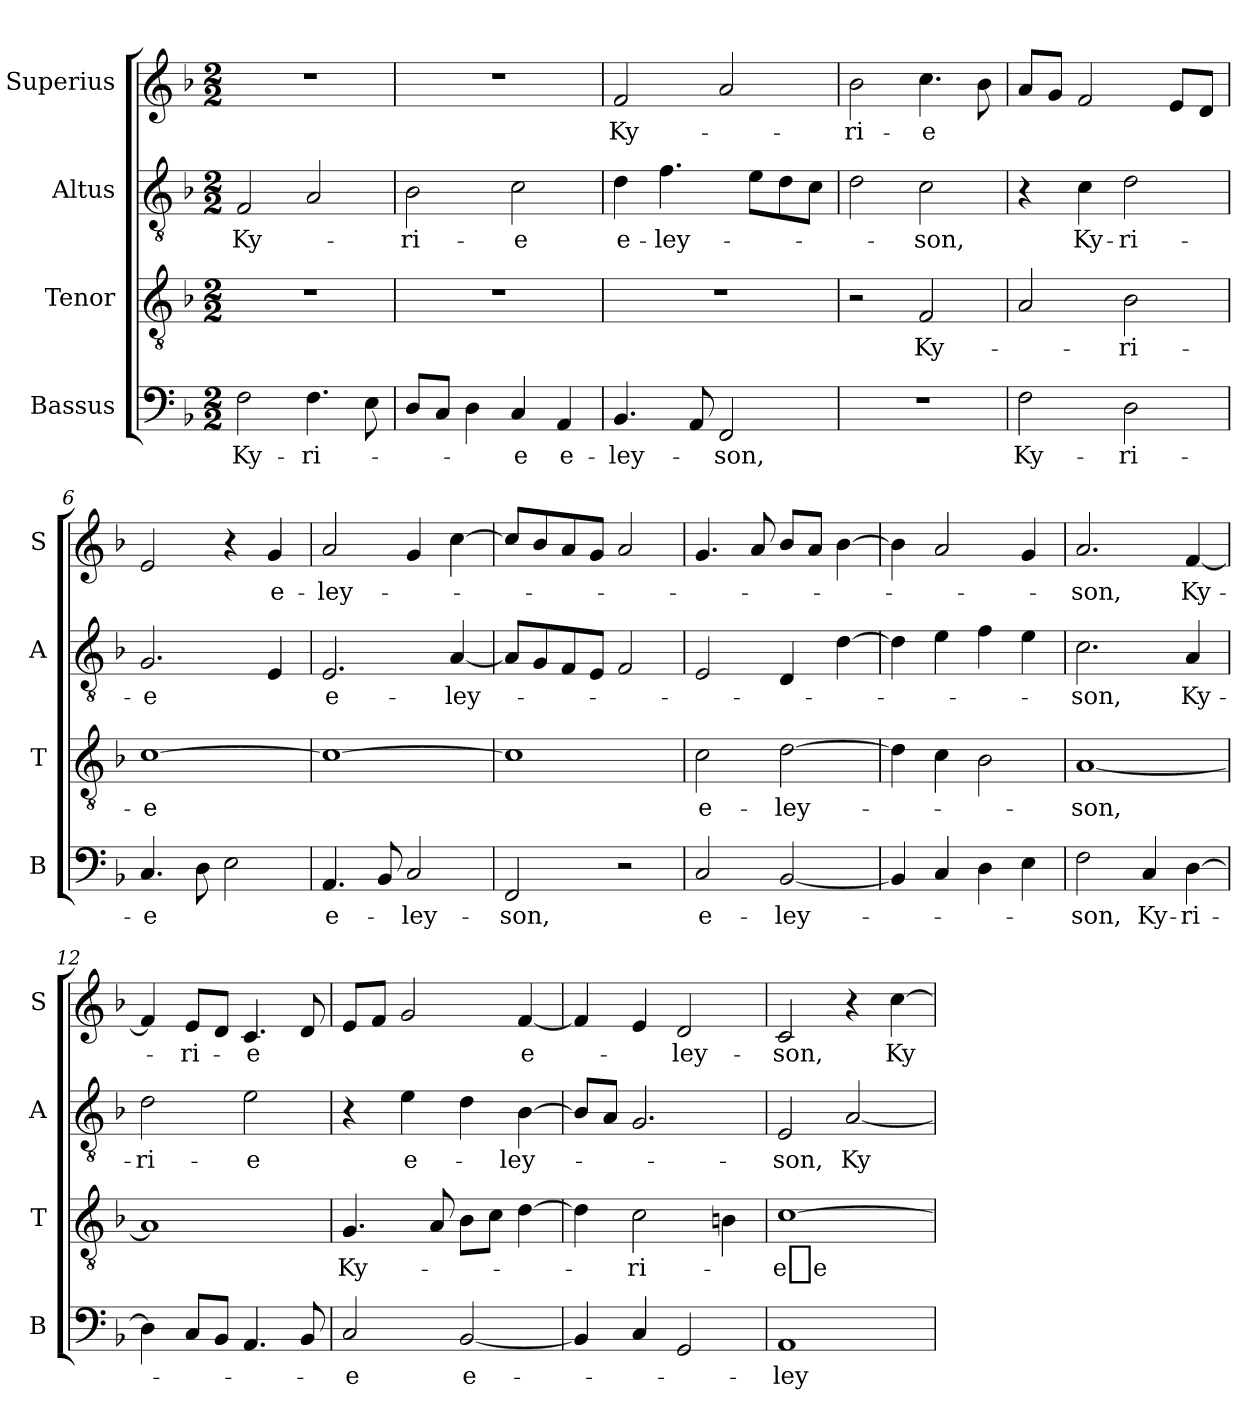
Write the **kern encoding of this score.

**kern	**text	**kern	**text	**kern	**text	**kern	**text
*part4	*part4	*part3	*part3	*part2	*part2	*part1	*part1
*staff4	*staff4	*staff3	*staff3	*staff2	*staff2	*staff1	*staff1
*I"Bassus	*	*I"Tenor	*	*I"Altus	*	*I"Superius	*
*I'B	*	*I'T	*	*I'A	*	*I'S	*
*clefF4	*	*clefGv2	*	*clefGv2	*	*clefG2	*
*k[b-]	*	*k[b-]	*	*k[b-]	*	*k[b-]	*
*M2/2	*	*M2/2	*	*M2/2	*	*M2/2	*
=1	=1	=1	=1	=1	=1	=1	=1
2F	Ky-	1r	.	2F	Ky-	1r	.
4.F	-ri-	.	.	2A	.	.	.
8E	.	.	.	.	.	.	.
=2	=2	=2	=2	=2	=2	=2	=2
8DL	.	1r	.	2B-	-ri-	1r	.
8CJ	.	.	.	.	.	.	.
4D	.	.	.	.	.	.	.
4C	-e	.	.	2c	-e	.	.
!	!LO:LY:i	!	!	!	!	!	!
4AA	e-	.	.	.	.	.	.
=3	=3	=3	=3	=3	=3	=3	=3
!	!LO:LY:i	!	!	!	!LO:LY:i	!	!
4.BB-	-ley-	1r	.	4d	e-	2f	Ky-
!	!	!	!	!	!LO:LY:i	!	!
.	.	.	.	4.f	-ley-	.	.
8AA	.	.	.	.	.	.	.
!	!LO:LY:i	!	!	!	!	!	!
2FF	-son,	.	.	.	.	2a	.
.	.	.	.	8eL	.	.	.
.	.	.	.	8d	.	.	.
.	.	.	.	8cJ	.	.	.
=4	=4	=4	=4	=4	=4	=4	=4
1r	.	2r	.	2d	.	2b-	-ri-
!	!	!	!	!	!LO:LY:i	!	!
.	.	2F	Ky-	2c	-son,	4.cc	-e
.	.	.	.	.	.	8b-	.
=5	=5	=5	=5	=5	=5	=5	=5
!	!LO:LY:i	!	!	!	!	!	!
2F	Ky-	2A	.	4r	.	8aL	.
.	.	.	.	.	.	8gJ	.
!	!	!	!	!	!LO:LY:i	!	!
.	.	.	.	4c	Ky-	2f	.
!	!LO:LY:i	!	!	!	!LO:LY:i	!	!
2D	-ri-	2B-	-ri-	2d	-ri-	.	.
.	.	.	.	.	.	8eL	.
.	.	.	.	.	.	8dJ	.
=6	=6	=6	=6	=6	=6	=6	=6
!	!LO:LY:i	!	!	!	!LO:LY:i	!	!
4.C	-e	[1c	-e	2.G	-e	2e	.
8D	.	.	.	.	.	.	.
2E	.	.	.	.	.	4r	.
!	!	!	!	!	!	!	!LO:LY:i
.	.	.	.	4E	.	4g	e-
=7	=7	=7	=7	=7	=7	=7	=7
!	!LO:LY:i	!	!	!	!LO:LY:i	!	!LO:LY:i
4.AA	e-	1c_	.	2.E	e-	2a	-ley-
8BB-	.	.	.	.	.	.	.
!	!LO:LY:i	!	!	!	!	!	!
2C	-ley-	.	.	.	.	4g	.
!	!	!	!	!	!LO:LY:i	!	!
.	.	.	.	[4A	-ley-	[4cc	.
=8	=8	=8	=8	=8	=8	=8	=8
!	!LO:LY:i	!	!	!	!	!	!
2FF	-son,	1c]	.	8AL]	.	8ccL]	.
.	.	.	.	8G	.	8b-	.
.	.	.	.	8F	.	8a	.
.	.	.	.	8EJ	.	8gJ	.
2r	.	.	.	2F	.	2a	.
=9	=9	=9	=9	=9	=9	=9	=9
!	!LO:LY:i	!	!LO:LY:i	!	!	!	!
2C	e-	2c	e-	2E	.	4.g	.
.	.	.	.	.	.	8a	.
!	!LO:LY:i	!	!LO:LY:i	!	!	!	!
[2BB-	-ley-	[2d	-ley-	4D	.	8b-L	.
.	.	.	.	.	.	8aJ	.
.	.	.	.	[4d	.	[4b-	.
=10	=10	=10	=10	=10	=10	=10	=10
4BB-]	.	4d]	.	4d]	.	4b-]	.
4C	.	4c	.	4e	.	2a	.
4D	.	2B-	.	4f	.	.	.
4E	.	.	.	4e	.	4g	.
=11	=11	=11	=11	=11	=11	=11	=11
!	!LO:LY:i	!	!LO:LY:i	!	!LO:LY:i	!	!LO:LY:i
2F	-son,	[1A	-son,	2.c	-son,	2.a	-son,
!	!LO:LY:i	!	!	!	!	!	!
4C	Ky-	.	.	.	.	.	.
!	!LO:LY:i	!	!	!	!LO:LY:i	!	!LO:LY:i
[4D	-ri-	.	.	4A	Ky-	[4f	Ky-
=12	=12	=12	=12	=12	=12	=12	=12
!	!	!	!	!	!LO:LY:i	!	!
4D]	.	1A]	.	2d	-ri-	4f]	.
!	!	!	!	!	!	!	!LO:LY:i
8CL	.	.	.	.	.	8eL	-ri-
8BB-J	.	.	.	.	.	8dJ	.
!	!	!	!	!	!LO:LY:i	!	!LO:LY:i
4.AA	.	.	.	2e	-e	4.c	-e
8BB-	.	.	.	.	.	8d	.
=13	=13	=13	=13	=13	=13	=13	=13
!	!LO:LY:i	!	!LO:LY:i	!	!	!	!
2C	-e	4.G	Ky-	4r	.	8eL	.
.	.	.	.	.	.	8fJ	.
!	!	!	!	!	!LO:LY:i	!	!
.	.	.	.	4e	e-	2g	.
.	.	8A	.	.	.	.	.
!	!LO:LY:i	!	!	!	!	!	!
[2BB-	e-	8B-L	.	4d	.	.	.
.	.	8cJ	.	.	.	.	.
!	!	!	!	!	!LO:LY:i	!	!LO:LY:i
.	.	[4d	.	[4B-	-ley-	[4f	e-
=14	=14	=14	=14	=14	=14	=14	=14
4BB-]	.	4d]	.	8B-L]	.	4f]	.
.	.	.	.	8AJ	.	.	.
!	!	!	!LO:LY:i	!	!	!	!
4C	.	2c	-ri-	2.G	.	4e	.
!	!	!	!	!	!	!	!LO:LY:i
2GG	.	.	.	.	.	2d	-ley-
.	.	4Bn	.	.	.	.	.
=15	=15	=15	=15	=15	=15	=15	=15
!	!LO:LY:i	!	!LO:LY:i	!	!LO:LY:i	!	!LO:LY:i
1AA	-ley-	[1c	-e_e-	2E	-son,	2c	-son,
!	!	!	!	!	!LO:LY:i	!	!
.	.	.	.	[2A	Ky-	4r	.
!	!	!	!	!	!	!	!LO:LY:i
.	.	.	.	.	.	[4cc	Ky-
=	=	=	=	=	=	=	=
*-	*-	*-	*-	*-	*-	*-	*-
